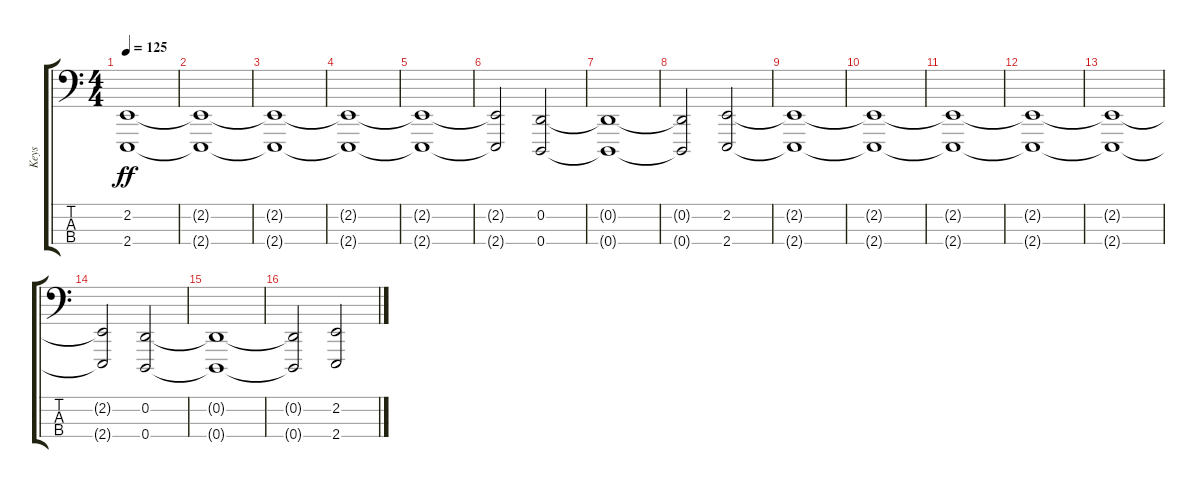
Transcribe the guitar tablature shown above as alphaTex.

\track ("Keys" "Keys") {instrument tremolostrings}
\staff {score tabs}
\tuning (G2 D2 A1 D1) {hide}
\ts (4 4)
\tempo 125
\clef f4
\ks c
(2.2 2.4).1{dy ff instrument tremolostrings} |
(2.2{t} 2.4{t}).1 |
(2.2{t} 2.4{t}).1 |
(2.2{t} 2.4{t}).1 |
(2.2{t} 2.4{t}).1 |
(2.2{t} 2.4{t}).2 (0.2 0.4).2 |
(0.2{t} 0.4{t}).1 |
(0.2{t} 0.4{t}).2 (2.2 2.4).2 |
(2.2{t} 2.4{t}).1 |
(2.2{t} 2.4{t}).1 |
(2.2{t} 2.4{t}).1 |
(2.2{t} 2.4{t}).1 |
(2.2{t} 2.4{t}).1 |
(2.2{t} 2.4{t}).2 (0.2 0.4).2 |
(0.2{t} 0.4{t}).1 |
(0.2{t} 0.4{t}).2 (2.2 2.4).2
